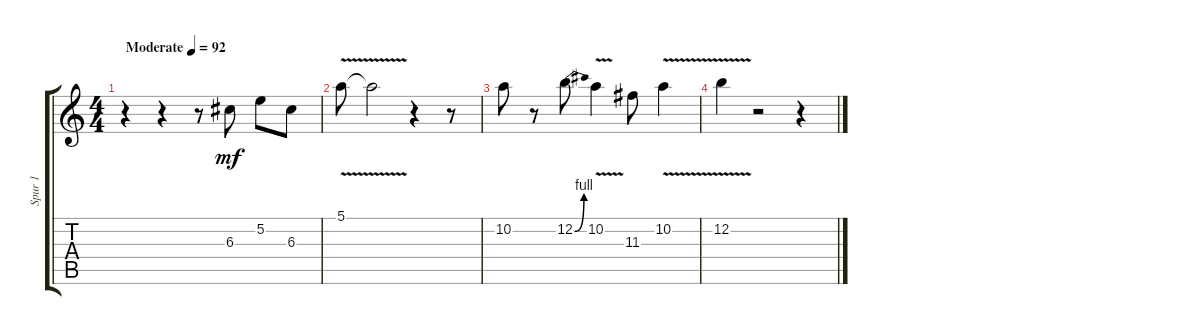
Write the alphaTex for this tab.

\track ("Spur 1" "Spur 1") {instrument electricguitarjazz}
\staff {score tabs}
\tuning (E4 B3 G3 D3 A2 E2) {hide}
\ts (4 4)
\tempo (92 "Moderate")
\clef g2
\ks c
r.4{dy mf instrument electricguitarjazz} r.4 r.8 6.3.8 5.2.8 6.3.8 |
5.1{v}.8 5.1{t}.2 r.4 r.8 |
10.2.8 r.8 12.2{be (bend 0 0 60 4)}.8 10.2{v}.4 11.3.8 10.2{v}.4 |
12.2{v}.4 r.2 r.4
